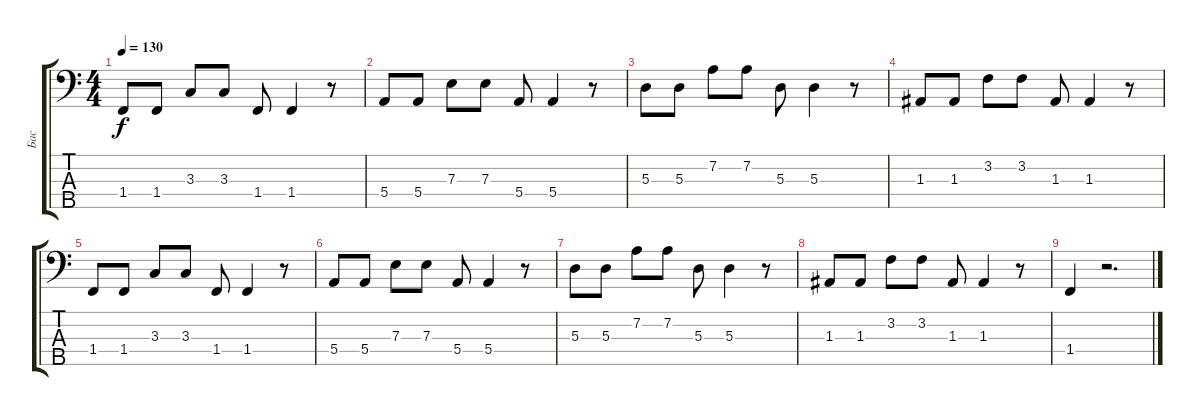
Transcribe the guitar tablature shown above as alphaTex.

\track ("Бас" "Бас") {instrument electricbasspick}
\staff {score tabs}
\tuning (G2 D2 A1 E1 B0) {hide}
\ts (4 4)
\tempo 130
\clef f4
\ks c
1.4.8{dy f} 1.4.8 3.3.8 3.3.8 1.4.8 1.4.4 r.8 |
5.4.8 5.4.8 7.3.8 7.3.8 5.4.8 5.4.4 r.8 |
5.3.8 5.3.8 7.2.8 7.2.8 5.3.8 5.3.4 r.8 |
1.3.8 1.3.8 3.2.8 3.2.8 1.3.8 1.3.4 r.8 |
1.4.8 1.4.8 3.3.8 3.3.8 1.4.8 1.4.4 r.8 |
5.4.8 5.4.8 7.3.8 7.3.8 5.4.8 5.4.4 r.8 |
5.3.8 5.3.8 7.2.8 7.2.8 5.3.8 5.3.4 r.8 |
1.3.8 1.3.8 3.2.8 3.2.8 1.3.8 1.3.4 r.8 |
1.4.4 r.2{d}
